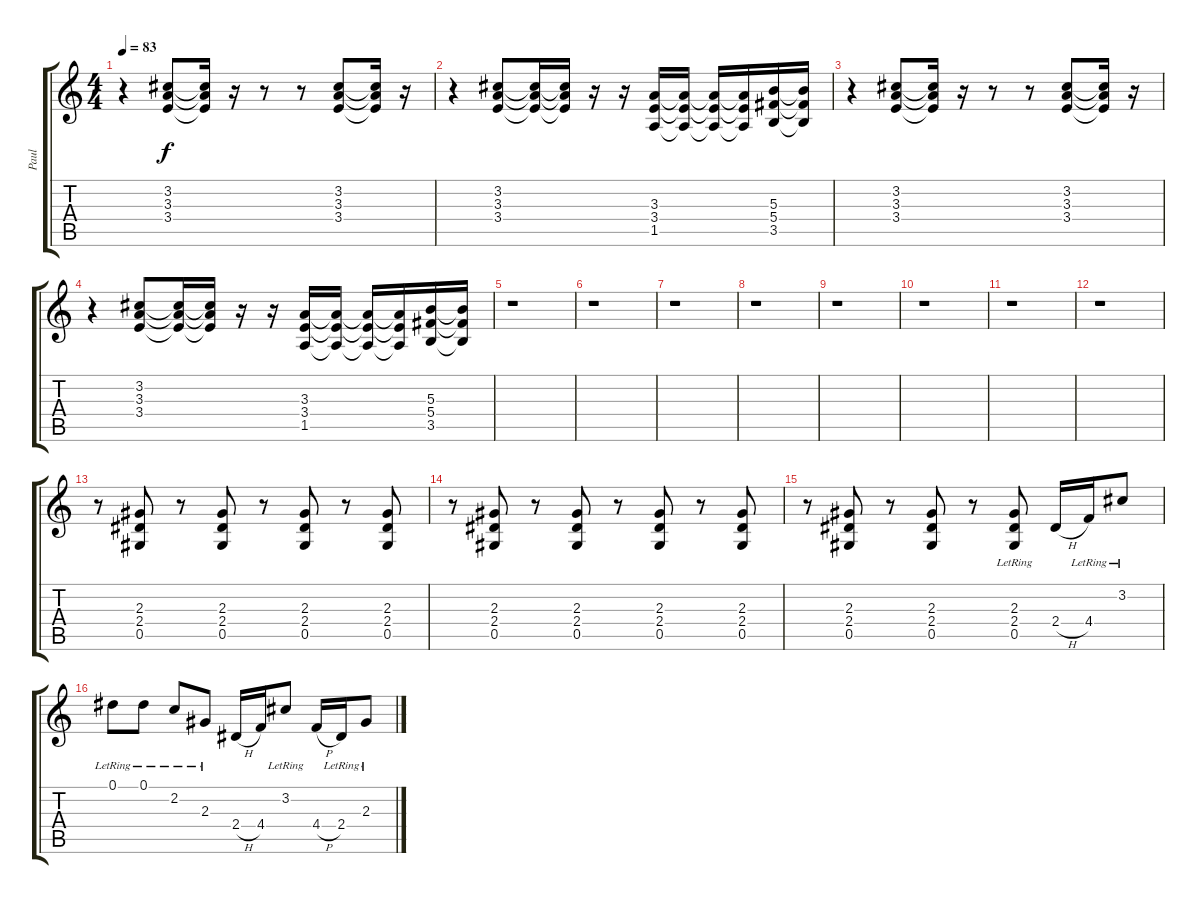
\track ("Paul" "Paul") {instrument distortionguitar}
\staff {score tabs}
\tuning (Eb4 Bb3 Gb3 Db3 Ab2 Eb2) {hide}
\ts (4 4)
\tempo 83
\clef g2
\ks c
r.4{dy f} (3.2 3.3 3.4).8 (3.2{t} 3.3{t} 3.4{t}).16 r.16 r.8 r.8 (3.2 3.3 3.4).8 (3.2{t} 3.3{t} 3.4{t}).16 r.16 |
r.4 (3.2 3.3 3.4).8 (3.2{t} 3.3{t} 3.4{t}).16 (3.2{t} 3.3{t} 3.4{t}).16 r.16 r.16 (3.3 3.4 1.5).16 (3.3{t} 3.4{t} 1.5{t}).16 (3.3{t} 3.4{t} 1.5{t}).16 (3.3{t} 3.4{t} 1.5{t}).16 (5.3 5.4 3.5).16 (5.3{t} 5.4{t} 3.5{t}).16 |
r.4 (3.2 3.3 3.4).8 (3.2{t} 3.3{t} 3.4{t}).16 r.16 r.8 r.8 (3.2 3.3 3.4).8 (3.2{t} 3.3{t} 3.4{t}).16 r.16 |
r.4 (3.2 3.3 3.4).8 (3.2{t} 3.3{t} 3.4{t}).16 (3.2{t} 3.3{t} 3.4{t}).16 r.16 r.16 (3.3 3.4 1.5).16 (3.3{t} 3.4{t} 1.5{t}).16 (3.3{t} 3.4{t} 1.5{t}).16 (3.3{t} 3.4{t} 1.5{t}).16 (5.3 5.4 3.5).16 (5.3{t} 5.4{t} 3.5{t}).16 |
r.1 |
r.1 |
r.1 |
r.1 |
r.1 |
r.1 |
r.1 |
r.1 |
r.8 (2.3 2.4 0.5).8 r.8 (2.3 2.4 0.5).8 r.8 (2.3 2.4 0.5).8 r.8 (2.3 2.4 0.5).8 |
r.8 (2.3 2.4 0.5).8 r.8 (2.3 2.4 0.5).8 r.8 (2.3 2.4 0.5).8 r.8 (2.3 2.4 0.5).8 |
r.8 (2.3 2.4 0.5).8 r.8 (2.3 2.4 0.5).8 r.8 (2.3{lr} 2.4{lr} 0.5{lr}).8 2.4{h}.16{volume 16} 4.4{lr}.16 3.2{lr}.8 |
0.1{lr}.8{volume 16} 0.1{lr}.8 2.2{lr}.8 2.3{lr}.8 2.4{h}.16 4.4.16 3.2{lr}.8 4.4{h}.16 2.4{lr}.16 2.3{lr}.8
